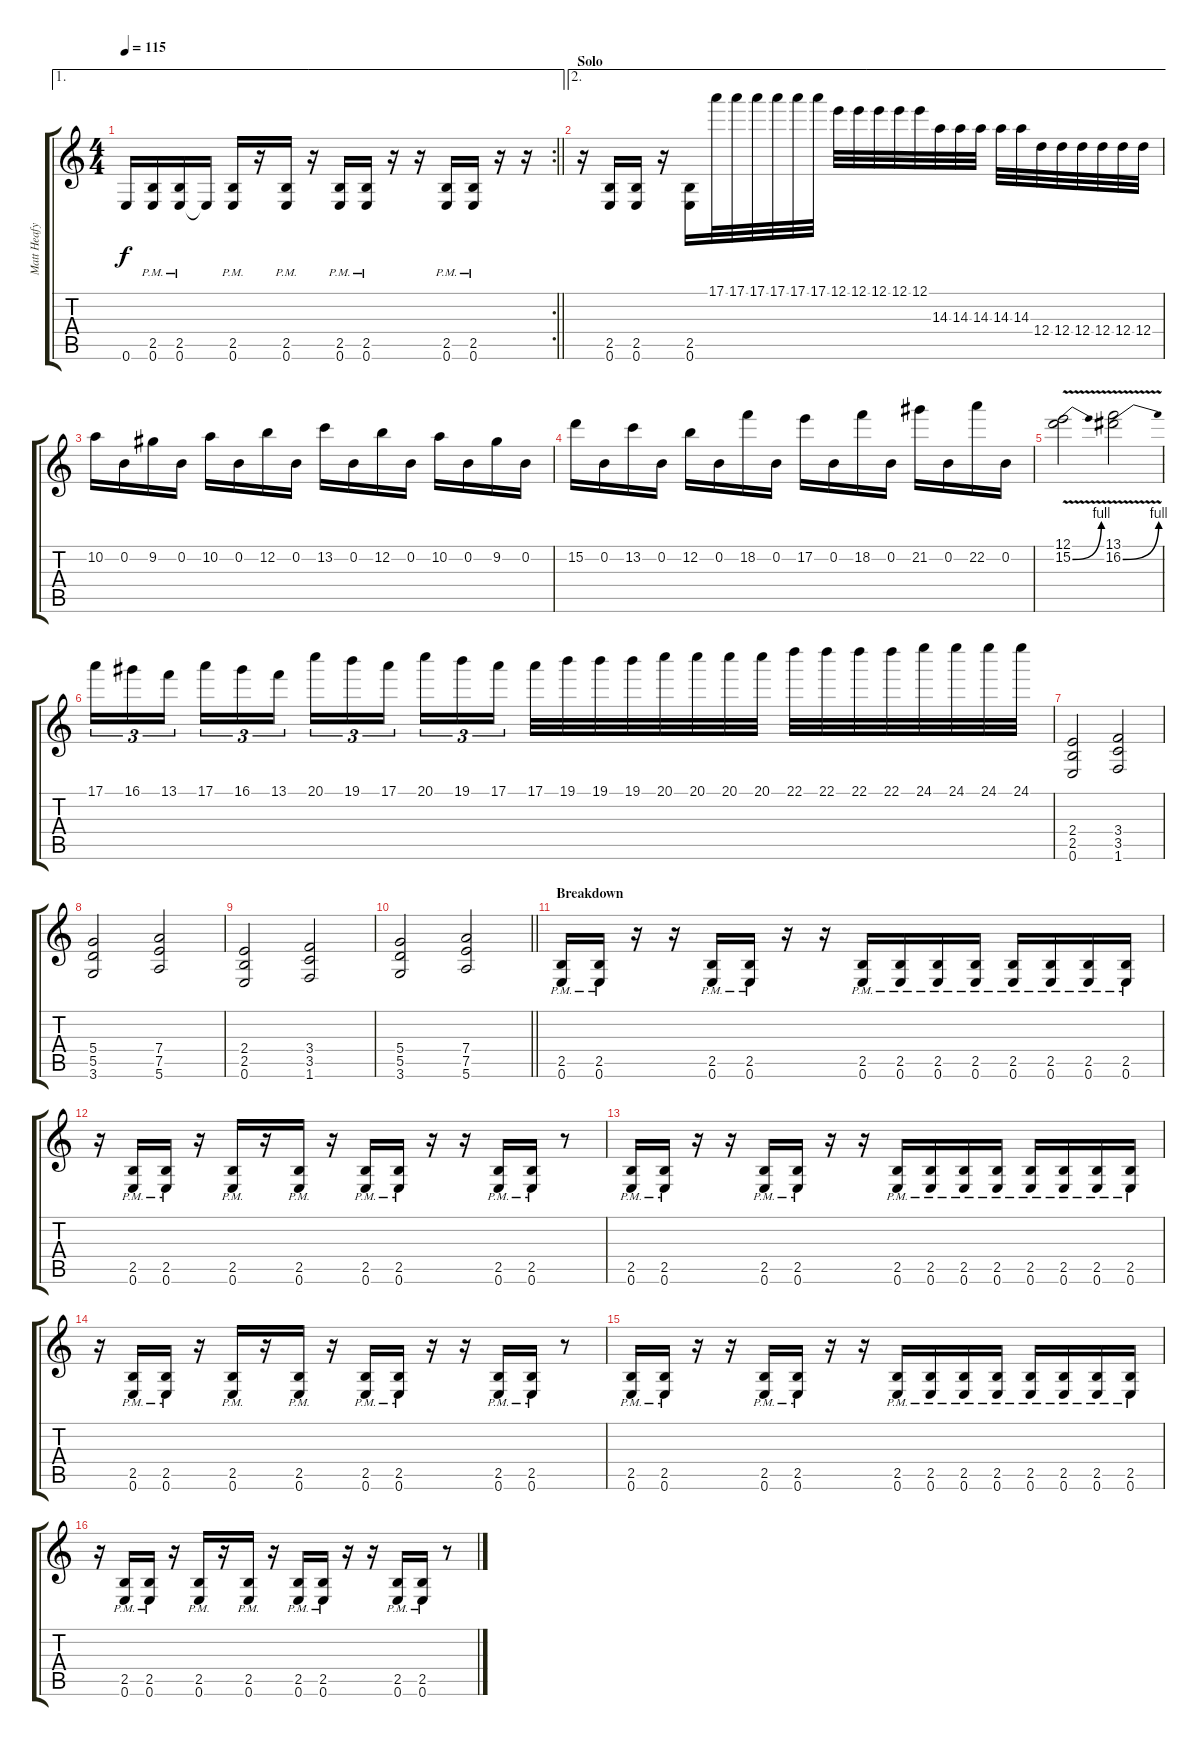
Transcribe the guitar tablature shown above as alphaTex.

\track ("Matt Heafy" "Matt Heafy") {instrument distortionguitar}
\staff {score tabs}
\tuning (E4 B3 G3 D3 A2 E2) {hide}
\ae 1
\rc 2
\ts (4 4)
\tempo 115
\clef g2
\barLineRight lightlight
\ks c
0.6{t}.16{dy f} (2.5{pm} 0.6{pm}).16 (2.5{pm} 0.6{pm}).16 0.6{t}.16 (2.5{pm} 0.6{pm}).16 r.16 (2.5{pm} 0.6{pm}).16 r.16 (2.5{pm} 0.6{pm}).16 (2.5{pm} 0.6{pm}).16 r.16 r.16 (2.5{pm} 0.6{pm}).16 (2.5{pm} 0.6{pm}).16 r.16 r.16 |
\ae 2
\section ("" "Solo")
r.16 (2.5 0.6).16 (2.5 0.6).16 r.16 (2.5 0.6).16 17.1.32 17.1.32 17.1.32 17.1.32 17.1.32 17.1.32 12.1.32 12.1.32 12.1.32 12.1.32 12.1.32 14.3.32 14.3.32 14.3.32 14.3.32 14.3.32 12.4.32 12.4.32 12.4.32 12.4.32 12.4.32 12.4.32 |
10.2.16 0.2.16 9.2.16 0.2.16 10.2.16 0.2.16 12.2.16 0.2.16 13.2.16 0.2.16 12.2.16 0.2.16 10.2.16 0.2.16 9.2.16 0.2.16 |
15.2.16 0.2.16 13.2.16 0.2.16 12.2.16 0.2.16 18.2.16 0.2.16 17.2.16 0.2.16 18.2.16 0.2.16 21.2.16 0.2.16 22.2.16 0.2.16 |
(12.1 15.2{be (bend 0 0 60 4) v}).2 (13.1 16.2{be (bend 0 0 60 4) v}).2 |
17.1.16{tu (3 2)} 16.1.16{tu (3 2)} 13.1.16{tu (3 2) beam splitsecondary} 17.1.16{tu (3 2)} 16.1.16{tu (3 2)} 13.1.16{tu (3 2)} 20.1.16{tu (3 2)} 19.1.16{tu (3 2)} 17.1.16{tu (3 2) beam splitsecondary} 20.1.16{tu (3 2)} 19.1.16{tu (3 2)} 17.1.16{tu (3 2)} 17.1.32 19.1.32 19.1.32 19.1.32 20.1.32 20.1.32 20.1.32 20.1.32 22.1.32 22.1.32 22.1.32 22.1.32 24.1.32 24.1.32 24.1.32 24.1.32 |
(2.4 2.5 0.6).2 (3.4 3.5 1.6).2 |
(5.4 5.5 3.6).2 (7.4 7.5 5.6).2 |
(2.4 2.5 0.6).2 (3.4 3.5 1.6).2 |
\barLineRight lightlight
(5.4 5.5 3.6).2 (7.4 7.5 5.6).2 |
\section ("" "Breakdown")
(2.5{pm} 0.6{pm}).16 (2.5{pm} 0.6{pm}).16 r.16 r.16 (2.5{pm} 0.6{pm}).16 (2.5{pm} 0.6{pm}).16 r.16 r.16 (2.5{pm} 0.6{pm}).16 (2.5{pm} 0.6{pm}).16 (2.5{pm} 0.6{pm}).16 (2.5{pm} 0.6{pm}).16 (2.5{pm} 0.6{pm}).16 (2.5{pm} 0.6{pm}).16 (2.5{pm} 0.6{pm}).16 (2.5{pm} 0.6{pm}).16 |
r.16 (2.5{pm} 0.6{pm}).16 (2.5{pm} 0.6{pm}).16 r.16 (2.5{pm} 0.6{pm}).16 r.16 (2.5{pm} 0.6{pm}).16 r.16 (2.5{pm} 0.6{pm}).16 (2.5{pm} 0.6{pm}).16 r.16 r.16 (2.5{pm} 0.6{pm}).16 (2.5{pm} 0.6{pm}).16 r.8 |
(2.5{pm} 0.6{pm}).16 (2.5{pm} 0.6{pm}).16 r.16 r.16 (2.5{pm} 0.6{pm}).16 (2.5{pm} 0.6{pm}).16 r.16 r.16 (2.5{pm} 0.6{pm}).16 (2.5{pm} 0.6{pm}).16 (2.5{pm} 0.6{pm}).16 (2.5{pm} 0.6{pm}).16 (2.5{pm} 0.6{pm}).16 (2.5{pm} 0.6{pm}).16 (2.5{pm} 0.6{pm}).16 (2.5{pm} 0.6{pm}).16 |
r.16 (2.5{pm} 0.6{pm}).16 (2.5{pm} 0.6{pm}).16 r.16 (2.5{pm} 0.6{pm}).16 r.16 (2.5{pm} 0.6{pm}).16 r.16 (2.5{pm} 0.6{pm}).16 (2.5{pm} 0.6{pm}).16 r.16 r.16 (2.5{pm} 0.6{pm}).16 (2.5{pm} 0.6{pm}).16 r.8 |
(2.5{pm} 0.6{pm}).16 (2.5{pm} 0.6{pm}).16 r.16 r.16 (2.5{pm} 0.6{pm}).16 (2.5{pm} 0.6{pm}).16 r.16 r.16 (2.5{pm} 0.6{pm}).16 (2.5{pm} 0.6{pm}).16 (2.5{pm} 0.6{pm}).16 (2.5{pm} 0.6{pm}).16 (2.5{pm} 0.6{pm}).16 (2.5{pm} 0.6{pm}).16 (2.5{pm} 0.6{pm}).16 (2.5{pm} 0.6{pm}).16 |
r.16 (2.5{pm} 0.6{pm}).16 (2.5{pm} 0.6{pm}).16 r.16 (2.5{pm} 0.6{pm}).16 r.16 (2.5{pm} 0.6{pm}).16 r.16 (2.5{pm} 0.6{pm}).16 (2.5{pm} 0.6{pm}).16 r.16 r.16 (2.5{pm} 0.6{pm}).16 (2.5{pm} 0.6{pm}).16 r.8
